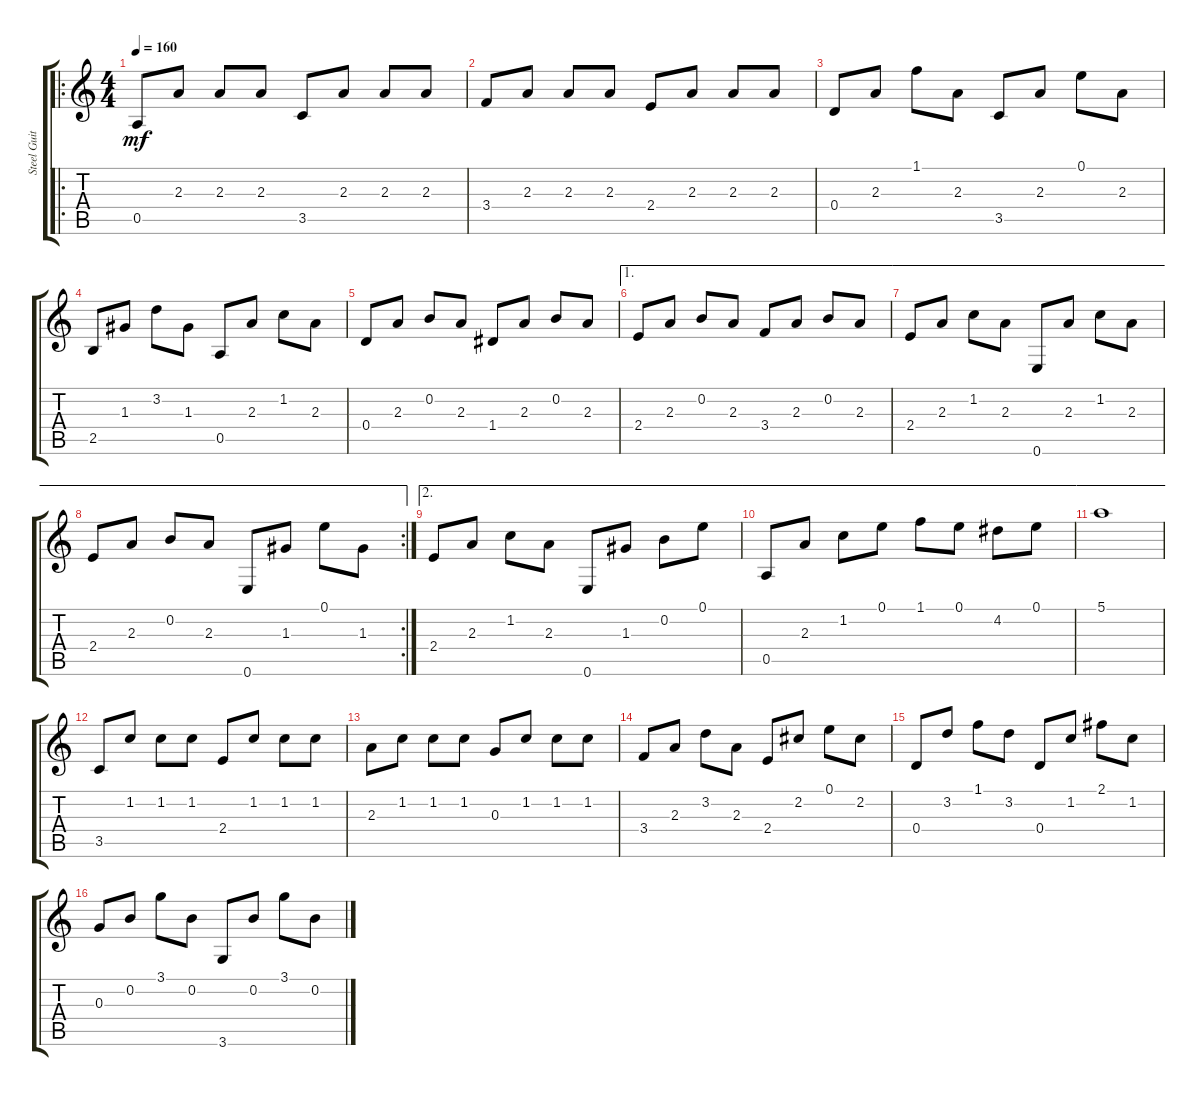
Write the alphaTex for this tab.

\track ("Steel Guitar" "Steel Guit") {instrument acousticguitarsteel}
\staff {score tabs}
\tuning (E4 B3 G3 D3 A2 E2) {hide}
\ro
\ts (4 4)
\tempo 160
\clef g2
\ks c
0.5.8{dy mf instrument acousticguitarsteel} 2.3.8 2.3.8 2.3.8 3.5.8 2.3.8 2.3.8 2.3.8 |
3.4.8 2.3.8 2.3.8 2.3.8 2.4.8 2.3.8 2.3.8 2.3.8 |
0.4.8 2.3.8 1.1.8 2.3.8 3.5.8 2.3.8 0.1.8 2.3.8 |
2.5.8 1.3.8 3.2.8 1.3.8 0.5.8 2.3.8 1.2.8 2.3.8 |
0.4.8 2.3.8 0.2.8 2.3.8 1.4.8 2.3.8 0.2.8 2.3.8 |
\ae 1
2.4.8 2.3.8 0.2.8 2.3.8 3.4.8 2.3.8 0.2.8 2.3.8 |
\ae 1
2.4.8 2.3.8 1.2.8 2.3.8 0.6.8 2.3.8 1.2.8 2.3.8 |
\ae 1
\rc 2
2.4.8 2.3.8 0.2.8 2.3.8 0.6.8 1.3.8 0.1.8 1.3.8 |
\ae 2
2.4.8 2.3.8 1.2.8 2.3.8 0.6.8 1.3.8 0.2.8 0.1.8 |
\ae 2
0.5.8 2.3.8 1.2.8 0.1.8 1.1.8 0.1.8 4.2.8 0.1.8 |
\ae 2
5.1.1 |
3.5.8 1.2.8 1.2.8 1.2.8 2.4.8 1.2.8 1.2.8 1.2.8 |
2.3.8 1.2.8 1.2.8 1.2.8 0.3.8 1.2.8 1.2.8 1.2.8 |
3.4.8 2.3.8 3.2.8 2.3.8 2.4.8 2.2.8 0.1.8 2.2.8 |
0.4.8 3.2.8 1.1.8 3.2.8 0.4.8 1.2.8 2.1.8 1.2.8 |
0.3.8 0.2.8 3.1.8 0.2.8 3.6.8 0.2.8 3.1.8 0.2.8
